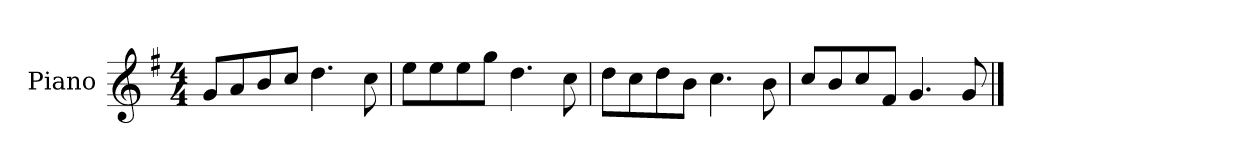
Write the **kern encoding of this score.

**kern
*part1
*staff1
*I"Piano
*I'P-no
*clefG2
*k[f#]
*M4/4
*MM90
=1
8g/L
8a/
8b/
8cc/J
4.dd\
8cc\
=2
8ee\L
8ee\
8ee\
8gg\J
4.dd\
8cc\
=3
8dd\L
8cc\
8dd\
8b\J
4.cc\
8b\
=4
8cc/L
8b/
8cc/
8f#/J
4.g/
8g/
==
*-
